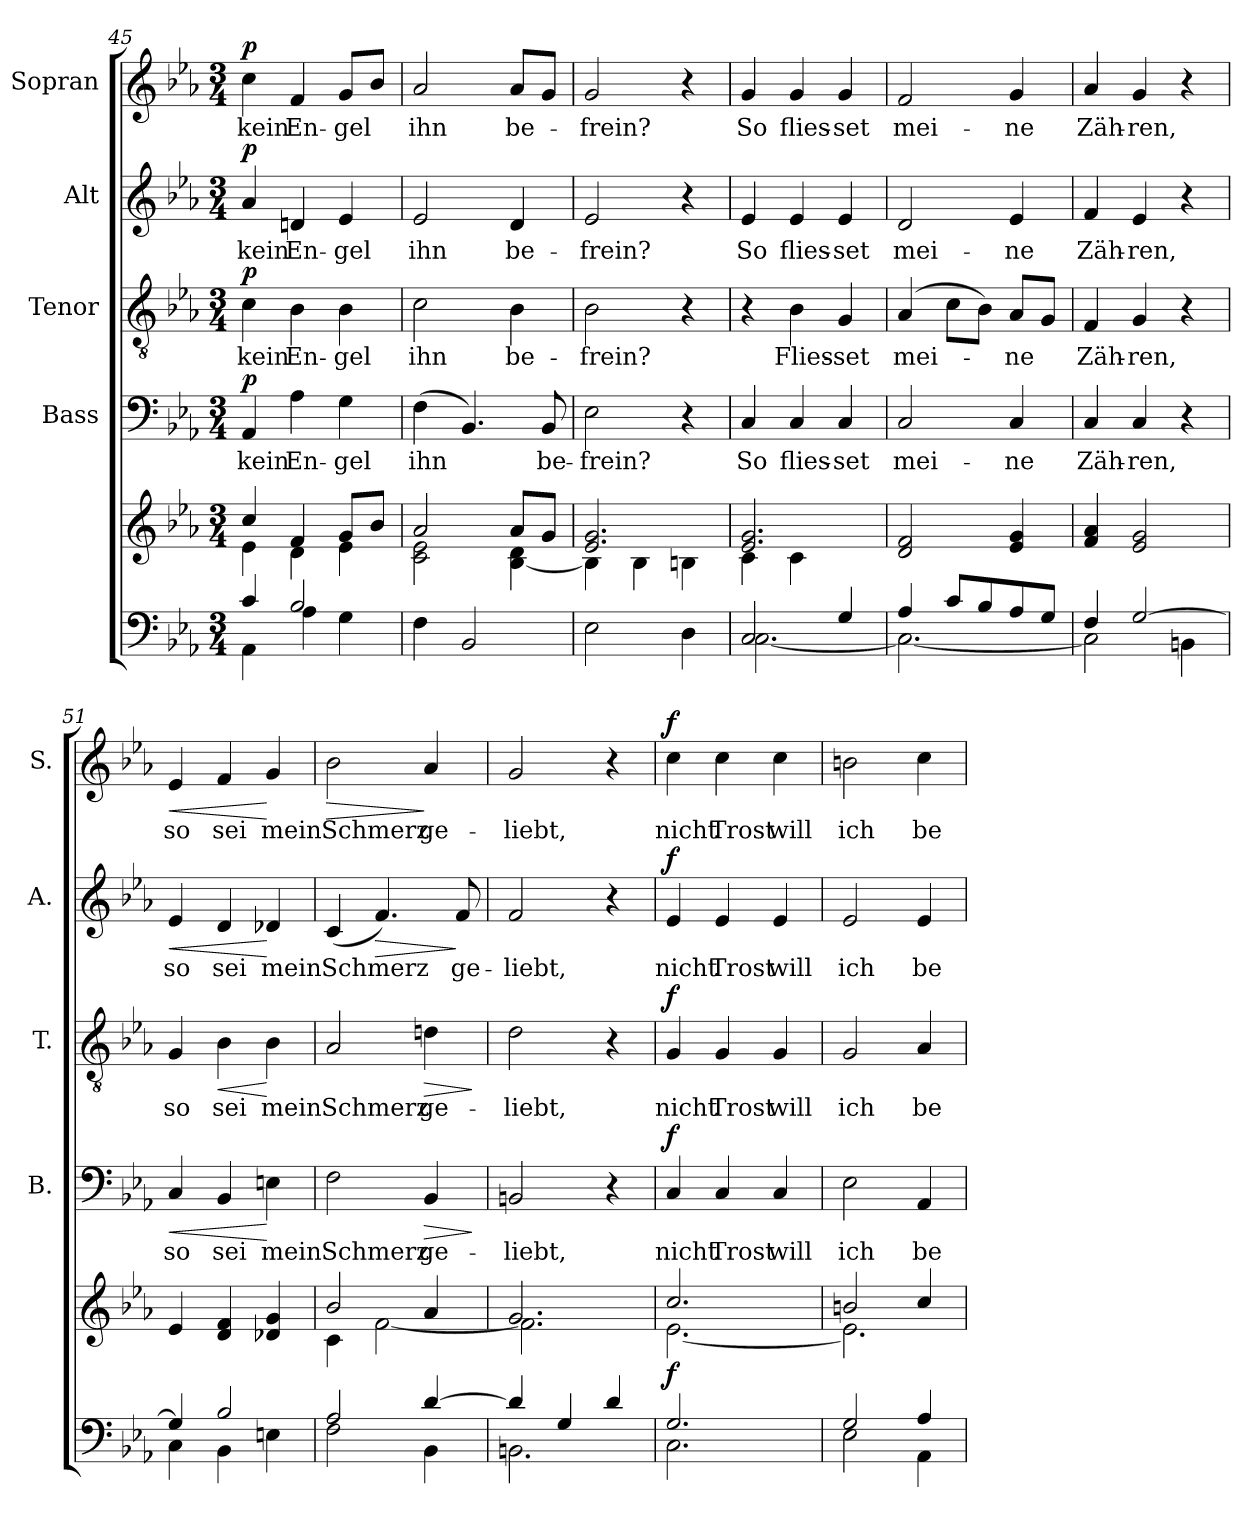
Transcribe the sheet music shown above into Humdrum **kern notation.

**kern	**kern	**dynam	**kern	**text	**dynam	**kern	**text	**dynam	**kern	**text	**dynam	**kern	**text	**dynam
*part5	*part5	*part5	*part4	*part4	*part4	*part3	*part3	*part3	*part2	*part2	*part2	*part1	*part1	*part1
*staff6	*staff5	*staff5/6	*staff4	*staff4	*staff4	*staff3	*staff3	*staff3	*staff2	*staff2	*staff2	*staff1	*staff1	*staff1
*	*	*	*I"Bass	*	*	*I"Tenor	*	*	*I"Alt	*	*	*I"Sopran	*	*
*	*	*	*I'B.	*	*	*I'T.	*	*	*I'A.	*	*	*I'S.	*	*
*clefF4	*clefG2	*	*clefF4	*	*	*clefGv2	*	*	*clefG2	*	*	*clefG2	*	*
*k[b-e-a-]	*k[b-e-a-]	*	*k[b-e-a-]	*	*	*k[b-e-a-]	*	*	*k[b-e-a-]	*	*	*k[b-e-a-]	*	*
*E-:	*E-:	*	*E-:	*	*	*E-:	*	*	*E-:	*	*	*E-:	*	*
*M3/4	*M3/4	*	*M3/4	*	*	*M3/4	*	*	*M3/4	*	*	*M3/4	*	*
=45	=45	=45	=45	=45	=45	=45	=45	=45	=45	=45	=45	=45	=45	=45
*^	*^	*	*	*	*	*	*	*	*	*	*	*	*	*
!	!	!	!	!	!	!LO:LY:b	!LO:DY:a	!	!LO:LY:b	!LO:DY:a	!	!LO:LY:b	!LO:DY:a	!	!LO:LY:b	!LO:DY:a
4c/	4AA-\	4cc/	4e-\	.	4AA-/	kein	p	4c\	kein	p	4a-/	kein	p	4cc\	kein	p
!	!	!	!	!	!	!LO:LY:b	!	!	!LO:LY:b	!	!	!LO:LY:b	!	!	!LO:LY:b	!
2B-/	4A-\	4f/	4d\	.	4A-\	En-	.	4B-\	En-	.	4dn/	En-	.	4f/	En-	.
!	!	!	!	!	!	!LO:LY:b	!	!	!LO:LY:b	!	!	!LO:LY:b	!	!	!LO:LY:b	!
.	4G\	8g/L	4e-\	.	4G\	-gel	.	4B-\	-gel	.	4e-/	-gel	.	8g/L	-gel	.
.	.	8b-/J	.	.	.	.	.	.	.	.	.	.	.	8b-/J	.	.
*v	*v	*	*	*	*	*	*	*	*	*	*	*	*	*	*	*
=46	=46	=46	=46	=46	=46	=46	=46	=46	=46	=46	=46	=46	=46	=46	=46
!	!	!	!	!	!LO:LY:b	!	!	!LO:LY:b	!	!	!LO:LY:b	!	!	!LO:LY:b	!
4F\	2a-/	2c\ 2e-\	.	(>4F\	ihn	.	2c\	ihn	.	2e-/	ihn	.	2a-/	ihn	.
2BB-/	.	.	.	4.BB-/)	.	.	.	.	.	.	.	.	.	.	.
!	!	!	!	!	!	!	!	!LO:LY:b	!	!	!LO:LY:b	!	!	!LO:LY:b	!
.	8a-/L	[<4B-\ 4d\	.	.	.	.	4B-\	be-	.	4d/	be-	.	8a-/L	be-	.
!	!	!	!	!	!LO:LY:b	!	!	!	!	!	!	!	!	!	!
.	8g/J	.	.	8BB-/	be-	.	.	.	.	.	.	.	8g/J	.	.
=47	=47	=47	=47	=47	=47	=47	=47	=47	=47	=47	=47	=47	=47	=47	=47
!	!	!	!	!	!LO:LY:b	!	!	!LO:LY:b	!	!	!LO:LY:b	!	!	!LO:LY:b	!
2E-\	2.e-/ 2.g/	4B-\]	.	2E-\	-frein?	.	2B-\	-frein?	.	2e-/	-frein?	.	2g/	-frein?	.
.	.	4B-\	.	.	.	.	.	.	.	.	.	.	.	.	.
4D\	.	4Bn\	.	4r	.	.	4r	.	.	4r	.	.	4r	.	.
=48	=48	=48	=48	=48	=48	=48	=48	=48	=48	=48	=48	=48	=48	=48	=48
*^	*	*	*	*	*	*	*	*	*	*	*	*	*	*	*
!	!	!	!	!	!	!LO:LY:b	!	!	!	!	!	!LO:LY:b	!	!	!LO:LY:b	!
2C/	[<2.C\	2.e-/ 2.g/	4c\	.	4C/	So	.	4r	.	.	4e-/	So	.	4g/	So	.
!	!	!	!	!	!	!LO:LY:b	!	!	!LO:LY:b	!	!	!LO:LY:b	!	!	!LO:LY:b	!
.	.	.	4c\	.	4C/	flies-	.	4B-\	Flies-	.	4e-/	flies-	.	4g/	flies-	.
!	!	!	!	!	!	!LO:LY:b	!	!	!LO:LY:b	!	!	!LO:LY:b	!	!	!LO:LY:b	!
4G/	.	.	4ryy	.	4C/	-set	.	4G/	-set	.	4e-/	-set	.	4g/	-set	.
=49	=49	=49	=49	=49	=49	=49	=49	=49	=49	=49	=49	=49	=49	=49	=49	=49
!	!	!	!	!	!	!LO:LY:b	!	!	!LO:LY:b	!	!	!LO:LY:b	!	!	!LO:LY:b	!
*	*	*v	*v	*	*	*	*	*	*	*	*	*	*	*	*	*
4A-/	2.C\_	2d/ 2f/	.	2C/	mei-	.	(4A-/	mei-	.	2d/	mei-	.	2f/	mei-	.
8c/L	.	.	.	.	.	.	8c\L	.	.	.	.	.	.	.	.
8B-/	.	.	.	.	.	.	8B-\J)	.	.	.	.	.	.	.	.
!	!	!	!	!	!LO:LY:b	!	!	!LO:LY:b	!	!	!LO:LY:b	!	!	!LO:LY:b	!
8A-/	.	4e-/ 4g/	.	4C/	-ne	.	8A-/L	-ne	.	4e-/	-ne	.	4g/	-ne	.
8G/J	.	.	.	.	.	.	8G/J	.	.	.	.	.	.	.	.
!!LO:LB:g=z
=50	=50	=50	=50	=50	=50	=50	=50	=50	=50	=50	=50	=50	=50	=50	=50
!	!	!	!	!	!LO:LY:b	!	!	!LO:LY:b	!	!	!LO:LY:b	!	!	!LO:LY:b	!
4F/	2C\]	4f/ 4a-/	.	4C/	Zäh-	.	4F/	Zäh-	.	4f/	Zäh-	.	4a-/	Zäh-	.
!	!	!	!	!	!LO:LY:b	!	!	!LO:LY:b	!	!	!LO:LY:b	!	!	!LO:LY:b	!
[>2G/	.	2e-/ 2g/	.	4C/	-ren,	.	4G/	-ren,	.	4e-/	-ren,	.	4g/	-ren,	.
.	4BBn\	.	.	4r	.	.	4r	.	.	4r	.	.	4r	.	.
=51	=51	=51	=51	=51	=51	=51	=51	=51	=51	=51	=51	=51	=51	=51	=51
!	!	!	!	!	!LO:LY:b	!LO:HP:b	!	!LO:LY:b	!	!	!LO:LY:b	!LO:HP:b	!	!LO:LY:b	!LO:HP:b
4G/]	4C\	4e-/	.	4C/	so	<	4G/	so	.	4e-/	so	<	4e-/	so	<
!	!	!	!	!	!LO:LY:b	!	!	!LO:LY:b	!LO:HP:b	!	!LO:LY:b	!	!	!LO:LY:b	!
2B-/	4BB-\	4d/ 4f/	.	4BB-/	sei	.	4B-\	sei	<	4d/	sei	.	4f/	sei	.
!	!	!	!	!	!LO:LY:b	!	!	!LO:LY:b	!	!	!LO:LY:b	!	!	!LO:LY:b	!
.	4En\	4d-X/ 4g/	.	4En\	mein	[	4B-\	mein	[	4d-X/	mein	[	4g/	mein	[
=52	=52	=52	=52	=52	=52	=52	=52	=52	=52	=52	=52	=52	=52	=52	=52
*	*	*^	*	*	*	*	*	*	*	*	*	*	*	*	*
!	!	!	!	!	!	!LO:LY:b	!	!	!LO:LY:b	!	!	!LO:LY:b	!	!	!LO:LY:b	!LO:HP:b
2A-/	2F\	2b-/	4c\	.	2F\	Schmerz	.	2A-/	Schmerz	.	(<4c/	Schmerz	.	2b-\	Schmerz	>
!	!	!	!	!	!	!	!	!	!	!	!	!	!LO:HP:b	!	!	!
.	.	.	[<2f\	.	.	.	.	.	.	.	4.f/)	.	>	.	.	.
!	!	!	!	!	!	!LO:LY:b	!LO:HP:b	!	!LO:LY:b	!LO:HP:b	!	!	!	!	!LO:LY:b	!
[>4d/	4BB-\	4a-/	.	.	4BB-/	ge-	>	4dn\	ge-	>	.	.	.	4a-/	ge-	]
!	!	!	!	!	!	!	!	!	!	!	!	!LO:LY:b	!	!	!	!
.	.	.	.	.	.	.	.	.	.	.	8f/	ge-	]	.	.	.
*v	*v	*	*	*	*	*	*	*	*	*	*	*	*	*	*	*
*	*v	*v	*	*	*	*	*	*	*	*	*	*	*	*	*
.	.	.	.	.	]	.	.	]	.	.	.	.	.	.
=53	=53	=53	=53	=53	=53	=53	=53	=53	=53	=53	=53	=53	=53	=53
*^	*^	*	*	*	*	*	*	*	*	*	*	*	*	*
!	!	!	!	!	!	!LO:LY:b	!	!	!LO:LY:b	!	!	!LO:LY:b	!	!	!LO:LY:b	!
4d/]	2.BBn\	2.g/	2.f\]	.	2BBn/	-liebt,	.	2d\	-liebt,	.	2f/	-liebt,	.	2g/	-liebt,	.
4G/	.	.	.	.	.	.	.	.	.	.	.	.	.	.	.	.
4d/	.	.	.	.	4r	.	.	4r	.	.	4r	.	.	4r	.	.
=54	=54	=54	=54	=54	=54	=54	=54	=54	=54	=54	=54	=54	=54	=54	=54	=54
!	!	!	!	!LO:DY:b	!	!LO:LY:b	!LO:DY:a	!	!LO:LY:b	!LO:DY:a	!	!LO:LY:b	!LO:DY:a	!	!LO:LY:b	!LO:DY:a
2.G/	2.C\	2.cc/	[<2.e-\	f	4C/	nicht	f	4G/	nicht	f	4e-/	nicht	f	4cc\	nicht	f
!	!	!	!	!	!	!LO:LY:b	!	!	!LO:LY:b	!	!	!LO:LY:b	!	!	!LO:LY:b	!
.	.	.	.	.	4C/	Trost	.	4G/	Trost	.	4e-/	Trost	.	4cc\	Trost	.
!	!	!	!	!	!	!LO:LY:b	!	!	!LO:LY:b	!	!	!LO:LY:b	!	!	!LO:LY:b	!
.	.	.	.	.	4C/	will	.	4G/	will	.	4e-/	will	.	4cc\	will	.
=55	=55	=55	=55	=55	=55	=55	=55	=55	=55	=55	=55	=55	=55	=55	=55	=55
!	!	!	!	!	!	!LO:LY:b	!	!	!LO:LY:b	!	!	!LO:LY:b	!	!	!LO:LY:b	!
2G/	2E-\	2bn/	2.e-\]	.	2E-\	ich	.	2G/	ich	.	2e-/	ich	.	2bn\	ich	.
!	!	!	!	!	!	!LO:LY:b	!	!	!LO:LY:b	!	!	!LO:LY:b	!	!	!LO:LY:b	!
4A-/	4AA-\	4cc/	.	.	4AA-/	be-	.	4A-/	be-	.	4e-/	be-	.	4cc\	be-	.
*v	*v	*	*	*	*	*	*	*	*	*	*	*	*	*	*	*
*	*v	*v	*	*	*	*	*	*	*	*	*	*	*	*	*
=	=	=	=	=	=	=	=	=	=	=	=	=	=	=
*-	*-	*-	*-	*-	*-	*-	*-	*-	*-	*-	*-	*-	*-	*-
